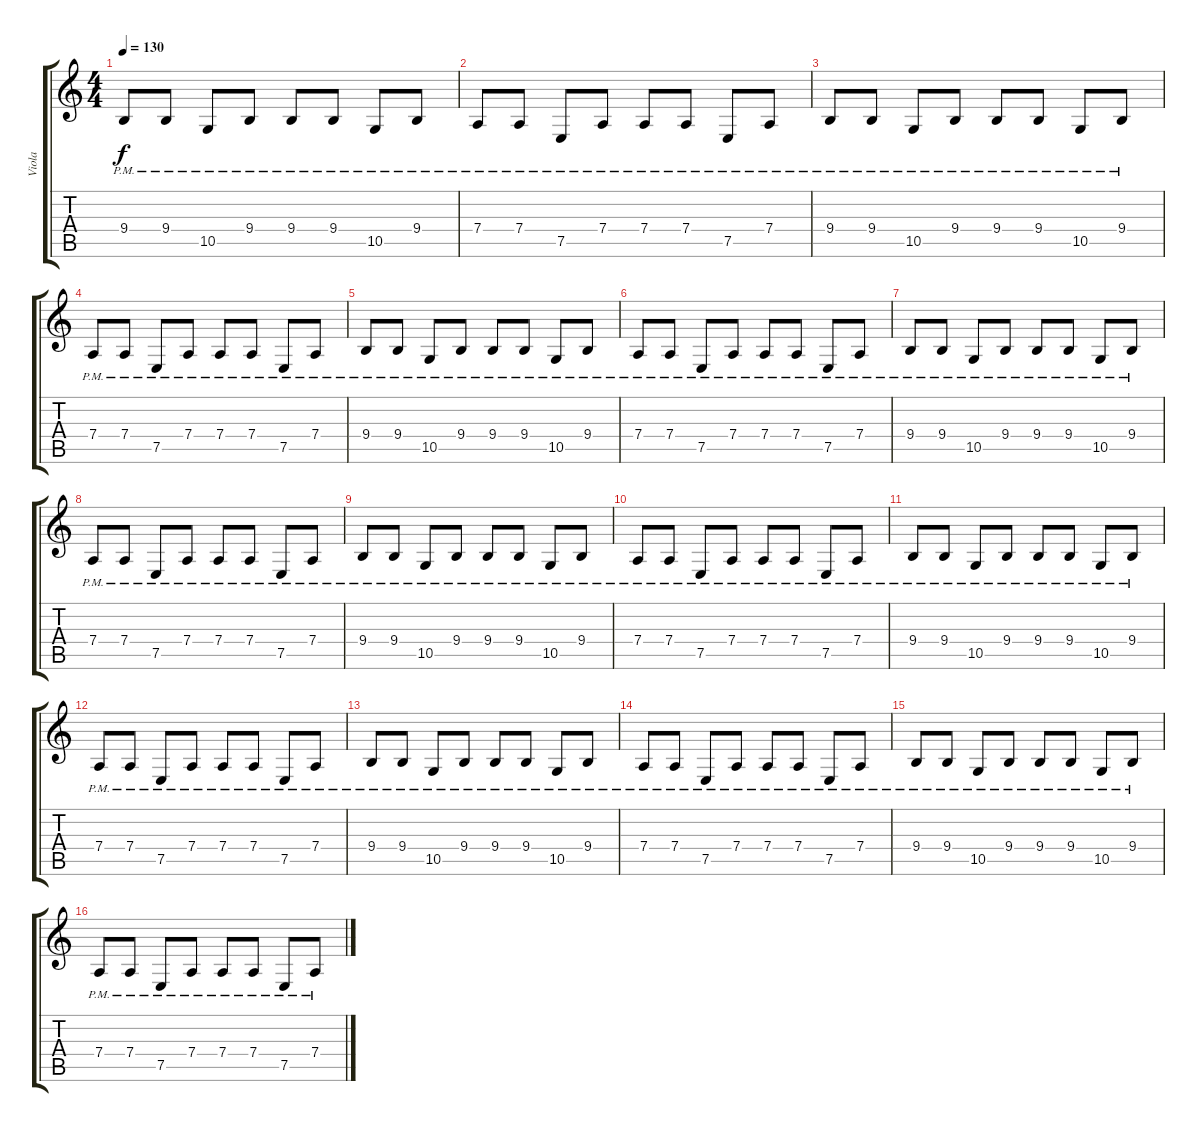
\track ("Viola" "Viola") {instrument viola}
\staff {score tabs}
\tuning (E4 B3 G3 D3 A2 E2) {hide}
\ts (4 4)
\tempo 130
\clef g2
\ks c
9.4{pm}.8{dy f} 9.4{pm}.8 10.5{pm}.8 9.4{pm}.8 9.4{pm}.8 9.4{pm}.8 10.5{pm}.8 9.4{pm}.8 |
7.4{pm}.8 7.4{pm}.8 7.5{pm}.8 7.4{pm}.8 7.4{pm}.8 7.4{pm}.8 7.5{pm}.8 7.4{pm}.8 |
9.4{pm}.8 9.4{pm}.8 10.5{pm}.8 9.4{pm}.8 9.4{pm}.8 9.4{pm}.8 10.5{pm}.8 9.4{pm}.8 |
7.4{pm}.8 7.4{pm}.8 7.5{pm}.8 7.4{pm}.8 7.4{pm}.8 7.4{pm}.8 7.5{pm}.8 7.4{pm}.8 |
9.4{pm}.8 9.4{pm}.8 10.5{pm}.8 9.4{pm}.8 9.4{pm}.8 9.4{pm}.8 10.5{pm}.8 9.4{pm}.8 |
7.4{pm}.8 7.4{pm}.8 7.5{pm}.8 7.4{pm}.8 7.4{pm}.8 7.4{pm}.8 7.5{pm}.8 7.4{pm}.8 |
9.4{pm}.8 9.4{pm}.8 10.5{pm}.8 9.4{pm}.8 9.4{pm}.8 9.4{pm}.8 10.5{pm}.8 9.4{pm}.8 |
7.4{pm}.8 7.4{pm}.8 7.5{pm}.8 7.4{pm}.8 7.4{pm}.8 7.4{pm}.8 7.5{pm}.8 7.4{pm}.8 |
9.4{pm}.8 9.4{pm}.8 10.5{pm}.8 9.4{pm}.8 9.4{pm}.8 9.4{pm}.8 10.5{pm}.8 9.4{pm}.8 |
7.4{pm}.8 7.4{pm}.8 7.5{pm}.8 7.4{pm}.8 7.4{pm}.8 7.4{pm}.8 7.5{pm}.8 7.4{pm}.8 |
9.4{pm}.8 9.4{pm}.8 10.5{pm}.8 9.4{pm}.8 9.4{pm}.8 9.4{pm}.8 10.5{pm}.8 9.4{pm}.8 |
7.4{pm}.8 7.4{pm}.8 7.5{pm}.8 7.4{pm}.8 7.4{pm}.8 7.4{pm}.8 7.5{pm}.8 7.4{pm}.8 |
9.4{pm}.8 9.4{pm}.8 10.5{pm}.8 9.4{pm}.8 9.4{pm}.8 9.4{pm}.8 10.5{pm}.8 9.4{pm}.8 |
7.4{pm}.8 7.4{pm}.8 7.5{pm}.8 7.4{pm}.8 7.4{pm}.8 7.4{pm}.8 7.5{pm}.8 7.4{pm}.8 |
9.4{pm}.8 9.4{pm}.8 10.5{pm}.8 9.4{pm}.8 9.4{pm}.8 9.4{pm}.8 10.5{pm}.8 9.4{pm}.8 |
7.4{pm}.8 7.4{pm}.8 7.5{pm}.8 7.4{pm}.8 7.4{pm}.8 7.4{pm}.8 7.5{pm}.8 7.4{pm}.8
